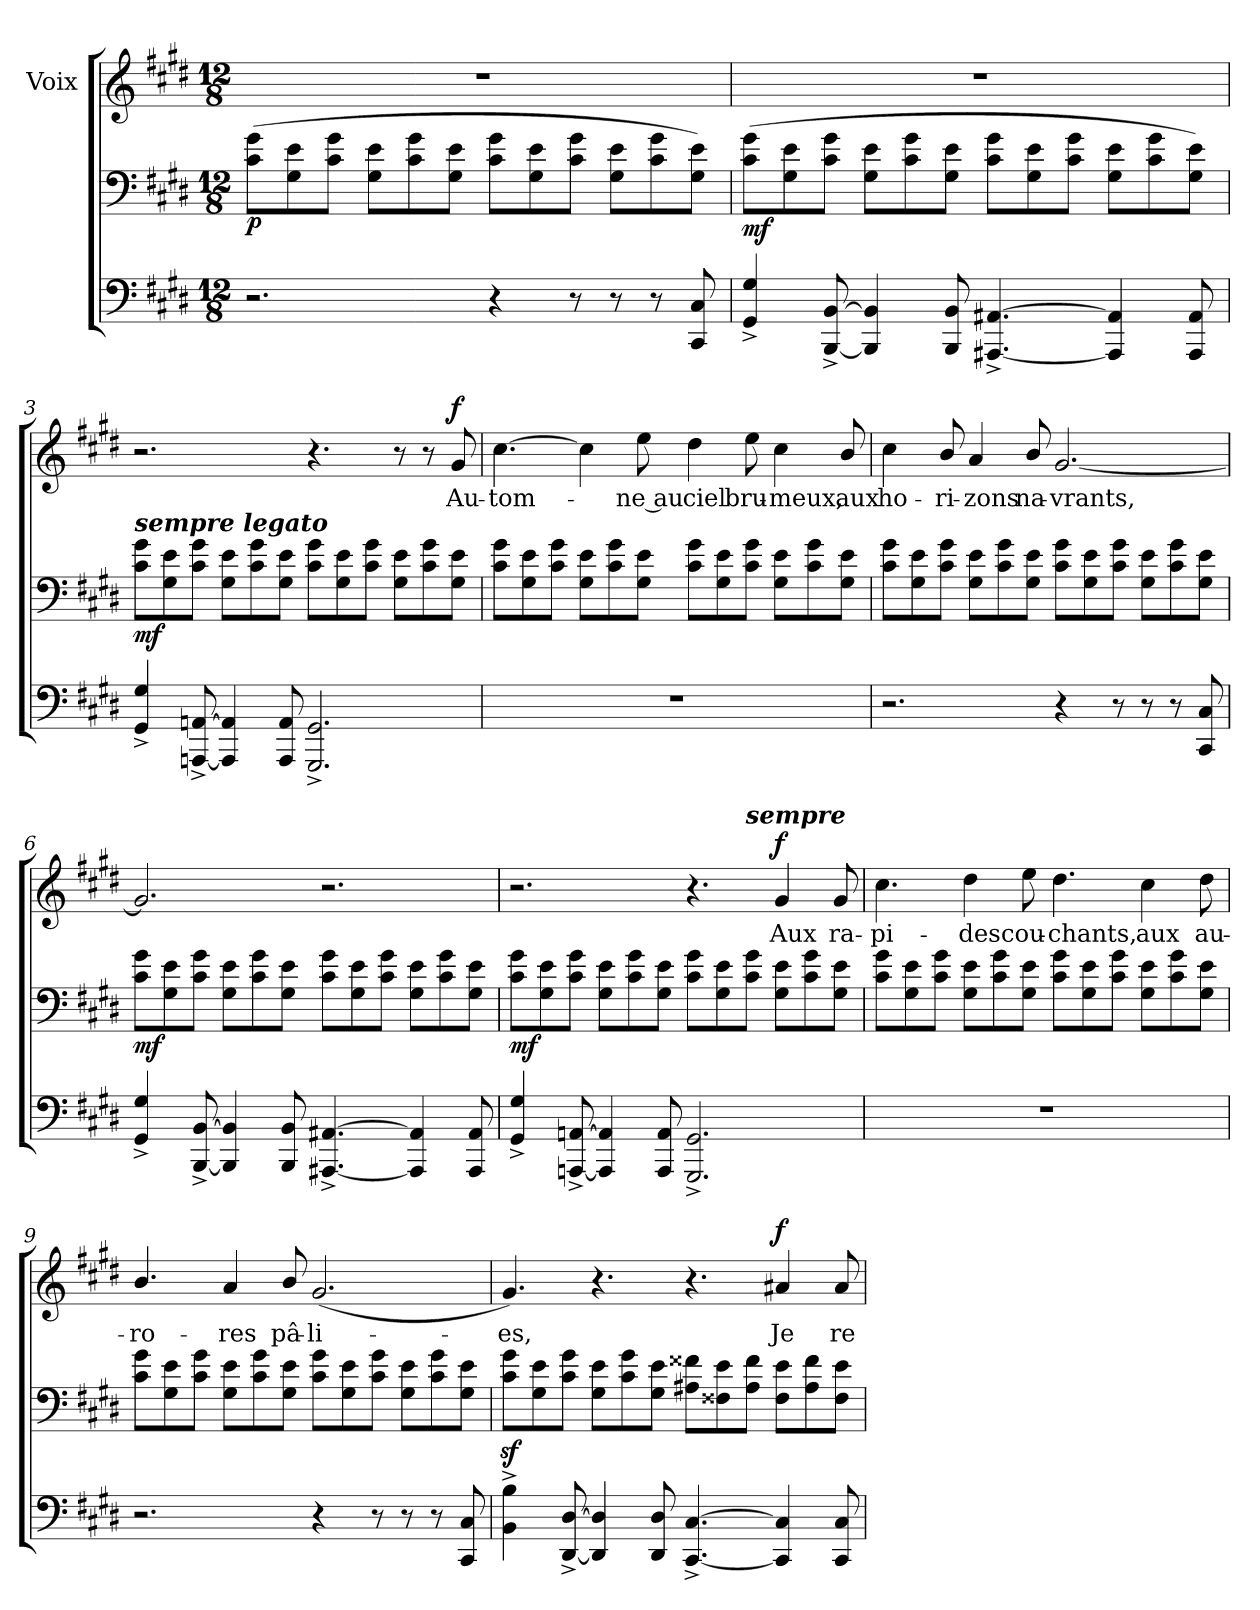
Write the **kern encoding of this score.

**kern	**kern	**dynam	**kern	**text	**dynam
*part2	*part2	*part2	*part1	*part1	*part1
*staff3	*staff2	*staff2/3	*staff1	*staff1	*staff1
*	*	*	*I"Voix	*	*
*clefF4	*clefF4	*	*clefG2	*	*
*k[f#c#g#d#]	*k[f#c#g#d#]	*	*k[f#c#g#d#]	*	*
*c#:	*c#:	*	*c#:	*	*
*M12/8	*M12/8	*	*M12/8	*	*
=1	=1	=1	=1	=1	=1
!	!	!	!LO:TX:a:B:t=Andante moderato	!	!
!	!	!LO:DY:b	!	!	!
*	*	*	*^	*	*
2.r	(>8c#\ 8g#\L	p	1.r	2ryy	.	.
.	8G#\ 8e\	.	.	.	.	.
.	8c#\ 8g#\J	.	.	.	.	.
.	8G#\ 8e\L	.	.	.	.	.
*	*	*	*MM99	*	*	*
.	8c#\ 8g#\	.	.	1ryy	.	.
.	8G#\ 8e\J	.	.	.	.	.
4r	8c#\ 8g#\L	.	.	.	.	.
.	8G#\ 8e\	.	.	.	.	.
8r	8c#\ 8g#\J	.	.	.	.	.
8r	8G#\ 8e\L	.	.	.	.	.
8r	8c#\ 8g#\	.	.	.	.	.
8CC#/ 8C#/	8G#\ 8e\J)	.	.	.	.	.
=2	=2	=2	=2	=2	=2	=2
!	!	!LO:DY:b	!	!	!	!
*	*	*	*v	*v	*	*
4GG#^/ 4G#^/	(>8c#\ 8g#\L	mf	1.r	.	.
.	8G#\ 8e\	.	.	.	.
[8BBB^/ [8BB^/	8c#\ 8g#\J	.	.	.	.
4BBB]/ 4BB]/	8G#\ 8e\L	.	.	.	.
.	8c#\ 8g#\	.	.	.	.
8BBB/ 8BB/	8G#\ 8e\J	.	.	.	.
[4.AAA#X^/ [4.AA#X^/	8c#\ 8g#\L	.	.	.	.
.	8G#\ 8e\	.	.	.	.
.	8c#\ 8g#\J	.	.	.	.
4AAA#]/ 4AA#]/	8G#\ 8e\L	.	.	.	.
.	8c#\ 8g#\	.	.	.	.
8AAA#/ 8AA#/	8G#\ 8e\J)	.	.	.	.
!!LO:LB:g=z
=3	=3	=3	=3	=3	=3
!	!LO:TX:a:Bi:t=sempre legato	!	!	!	!
!	!	!LO:DY:b	!	!	!
4GG#^/ 4G#^/	8c#\ 8g#\L	mf	2.r	.	.
.	8G#\ 8e\	.	.	.	.
[8AAAn^/ [8AAn^/	8c#\ 8g#\J	.	.	.	.
4AAA]/ 4AA]/	8G#\ 8e\L	.	.	.	.
.	8c#\ 8g#\	.	.	.	.
8AAA/ 8AA/	8G#\ 8e\J	.	.	.	.
2.GGG#^/ 2.GG#^/	8c#\ 8g#\L	.	4.r	.	.
.	8G#\ 8e\	.	.	.	.
.	8c#\ 8g#\J	.	.	.	.
.	8G#\ 8e\L	.	8r	.	.
.	8c#\ 8g#\	.	8r	.	.
!	!	!	!	!	!LO:DY:a
.	8G#\ 8e\J	.	8g#/	Au-	f
=4	=4	=4	=4	=4	=4
1.r	8c#\ 8g#\L	.	[4.cc#\	-tom-	.
.	8G#\ 8e\	.	.	.	.
.	8c#\ 8g#\J	.	.	.	.
.	8G#\ 8e\L	.	4cc#\]	.	.
.	8c#\ 8g#\	.	.	.	.
.	8G#\ 8e\J	.	8ee\	ne au	.
.	8c#\ 8g#\L	.	4dd#\	ciel	.
.	8G#\ 8e\	.	.	.	.
.	8c#\ 8g#\J	.	8ee\	bru-	.
.	8G#\ 8e\L	.	4cc#\	-meux,	.
.	8c#\ 8g#\	.	.	.	.
.	8G#\ 8e\J	.	8b/	aux	.
!!LO:LB:g=z
=5	=5	=5	=5	=5	=5
2.r	8c#\ 8g#\L	.	4cc#\	ho-	.
.	8G#\ 8e\	.	.	.	.
.	8c#\ 8g#\J	.	8b/	-ri-	.
.	8G#\ 8e\L	.	4a/	-zons	.
.	8c#\ 8g#\	.	.	.	.
.	8G#\ 8e\J	.	8b/	na-	.
4r	8c#\ 8g#\L	.	[2.g#/	vrants,	.
.	8G#\ 8e\	.	.	.	.
8r	8c#\ 8g#\J	.	.	.	.
8r	8G#\ 8e\L	.	.	.	.
8r	8c#\ 8g#\	.	.	.	.
8CC#/ 8C#/	8G#\ 8e\J	.	.	.	.
=6	=6	=6	=6	=6	=6
!	!	!LO:DY:b	!	!	!
4GG#^/ 4G#^/	8c#\ 8g#\L	mf	2.g#/]	.	.
.	8G#\ 8e\	.	.	.	.
[8BBB^/ [8BB^/	8c#\ 8g#\J	.	.	.	.
4BBB]/ 4BB]/	8G#\ 8e\L	.	.	.	.
.	8c#\ 8g#\	.	.	.	.
8BBB/ 8BB/	8G#\ 8e\J	.	.	.	.
[4.AAA#X^/ [4.AA#X^/	8c#\ 8g#\L	.	2.r	.	.
.	8G#\ 8e\	.	.	.	.
.	8c#\ 8g#\J	.	.	.	.
4AAA#]/ 4AA#]/	8G#\ 8e\L	.	.	.	.
.	8c#\ 8g#\	.	.	.	.
8AAA#/ 8AA#/	8G#\ 8e\J	.	.	.	.
!!LO:PB:g=z
=7	=7	=7	=7	=7	=7
!	!	!LO:DY:b	!	!	!
*	*	*	*^	*	*
4GG#^/ 4G#^/	8c#\ 8g#\L	mf	2.r	1ryy	.	.
.	8G#\ 8e\	.	.	.	.	.
[8AAAn^/ [8AAn^/	8c#\ 8g#\J	.	.	.	.	.
4AAA]/ 4AA]/	8G#\ 8e\L	.	.	.	.	.
.	8c#\ 8g#\	.	.	.	.	.
8AAA/ 8AA/	8G#\ 8e\J	.	.	.	.	.
2.GGG#^/ 2.GG#^/	8c#\ 8g#\L	.	4.r	.	.	.
.	8G#\ 8e\	.	.	.	.	.
!	!	!	!	!LO:TX:a:Bi:t=sempre	!	!
.	8c#\ 8g#\J	.	.	2ryy	.	.
!	!	!	!	!	!	!LO:DY:a
.	8G#\ 8e\L	.	4g#/	.	Aux	f
.	8c#\ 8g#\	.	.	.	.	.
.	8G#\ 8e\J	.	8g#/	.	ra-	.
*	*	*	*v	*v	*	*
=8	=8	=8	=8	=8	=8
1.r	8c#\ 8g#\L	.	4.cc#\	-pi-	.
.	8G#\ 8e\	.	.	.	.
.	8c#\ 8g#\J	.	.	.	.
.	8G#\ 8e\L	.	4dd#\	-des	.
.	8c#\ 8g#\	.	.	.	.
.	8G#\ 8e\J	.	8ee\	cou-	.
.	8c#\ 8g#\L	.	4.dd#\	-chants,	.
.	8G#\ 8e\	.	.	.	.
.	8c#\ 8g#\J	.	.	.	.
.	8G#\ 8e\L	.	4cc#\	aux	.
.	8c#\ 8g#\	.	.	.	.
.	8G#\ 8e\J	.	8dd#\	au-	.
!!LO:LB:g=z
=9	=9	=9	=9	=9	=9
2.r	8c#\ 8g#\L	.	4.b/	-ro-	.
.	8G#\ 8e\	.	.	.	.
.	8c#\ 8g#\J	.	.	.	.
.	8G#\ 8e\L	.	4a/	-res	.
.	8c#\ 8g#\	.	.	.	.
.	8G#\ 8e\J	.	8b/	pâ-	.
4r	8c#\ 8g#\L	.	(<2.g#/	-li-	.
.	8G#\ 8e\	.	.	.	.
8r	8c#\ 8g#\J	.	.	.	.
8r	8G#\ 8e\L	.	.	.	.
8r	8c#\ 8g#\	.	.	.	.
8CC#/ 8C#/	8G#\ 8e\J	.	.	.	.
=10	=10	=10	=10	=10	=10
4BB^\ 4B^\	8c#z<\ 8g#z<\L	.	4.g#/)	-es,	.
.	8G#\ 8e\	.	.	.	.
[8DD#^/ [8D#^/	8c#\ 8g#\J	.	.	.	.
4DD#]/ 4D#]/	8G#\ 8e\L	.	4.r	.	.
.	8c#\ 8g#\	.	.	.	.
8DD#/ 8D#/	8G#\ 8e\J	.	.	.	.
[4.CC#^/ [4.C#^/	8A#X\ 8f##X\L	.	4.r	.	.
.	8F##X\ 8e\	.	.	.	.
.	8A#\ 8f##\J	.	.	.	.
!	!	!	!	!	!LO:DY:a
4CC#]/ 4C#]/	8F##\ 8e\L	.	4a#X/	Je	f
.	8A#\ 8f##\	.	.	.	.
8CC#/ 8C#/	8F##\ 8e\J	.	8a#/	re-	.
=	=	=	=	=	=
*-	*-	*-	*-	*-	*-
